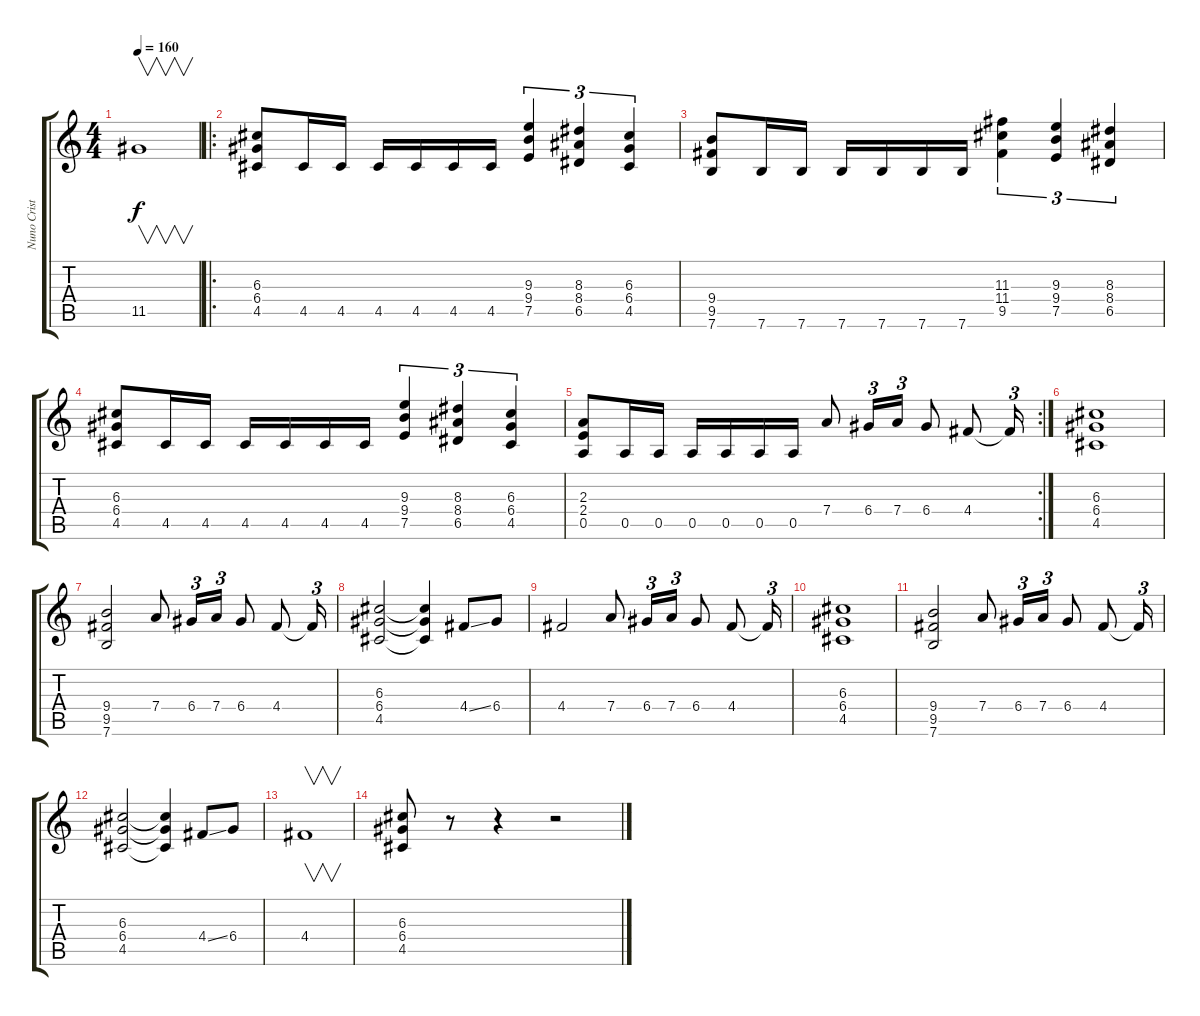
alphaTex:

\track ("Nuno Cristóvão" "Nuno Crist") {instrument overdrivenguitar}
\staff {score tabs}
\tuning (E4 B3 G3 D3 A2 E2) {hide}
\ts (4 4)
\tempo 160
\clef g2
\ks c
11.5.1{v dy f} |
\ro
(6.3 6.4 4.5).8 4.5.16 4.5.16 4.5.16 4.5.16 4.5.16 4.5.16 (9.3 9.4 7.5).4{tu (3 2)} (8.3 8.4 6.5).4{tu (3 2)} (6.3 6.4 4.5).4{tu (3 2)} |
(9.4 9.5 7.6).8 7.6.16 7.6.16 7.6.16 7.6.16 7.6.16 7.6.16 (11.3 11.4 9.5).4{tu (3 2)} (9.3 9.4 7.5).4{tu (3 2)} (8.3 8.4 6.5).4{tu (3 2)} |
(6.3 6.4 4.5).8 4.5.16 4.5.16 4.5.16 4.5.16 4.5.16 4.5.16 (9.3 9.4 7.5).4{tu (3 2)} (8.3 8.4 6.5).4{tu (3 2)} (6.3 6.4 4.5).4{tu (3 2)} |
\rc 2
(2.3 2.4 0.5).8 0.5.16 0.5.16 0.5.16 0.5.16 0.5.16 0.5.16 7.4.8 6.4.16{tu (3 2)} 7.4.16{tu (3 2)} 6.4.8 4.4.8 4.4{t}.16{tu (3 2)} |
(6.3 6.4 4.5).1 |
(9.4 9.5 7.6).2 7.4.8 6.4.16{tu (3 2)} 7.4.16{tu (3 2)} 6.4.8 4.4.8 4.4{t}.16{tu (3 2)} |
(6.3 6.4 4.5).2 (6.3{t} 6.4{t} 4.5{t}).4 4.4{ss}.8 6.4.8 |
4.4.2 7.4.8 6.4.16{tu (3 2)} 7.4.16{tu (3 2)} 6.4.8 4.4.8 4.4{t}.16{tu (3 2)} |
(6.3 6.4 4.5).1 |
(9.4 9.5 7.6).2 7.4.8 6.4.16{tu (3 2)} 7.4.16{tu (3 2)} 6.4.8 4.4.8 4.4{t}.16{tu (3 2)} |
(6.3 6.4 4.5).2 (6.3{t} 6.4{t} 4.5{t}).4 4.4{ss}.8 6.4.8 |
4.4.1{v} |
(6.3 6.4 4.5).8 r.8 r.4 r.2
